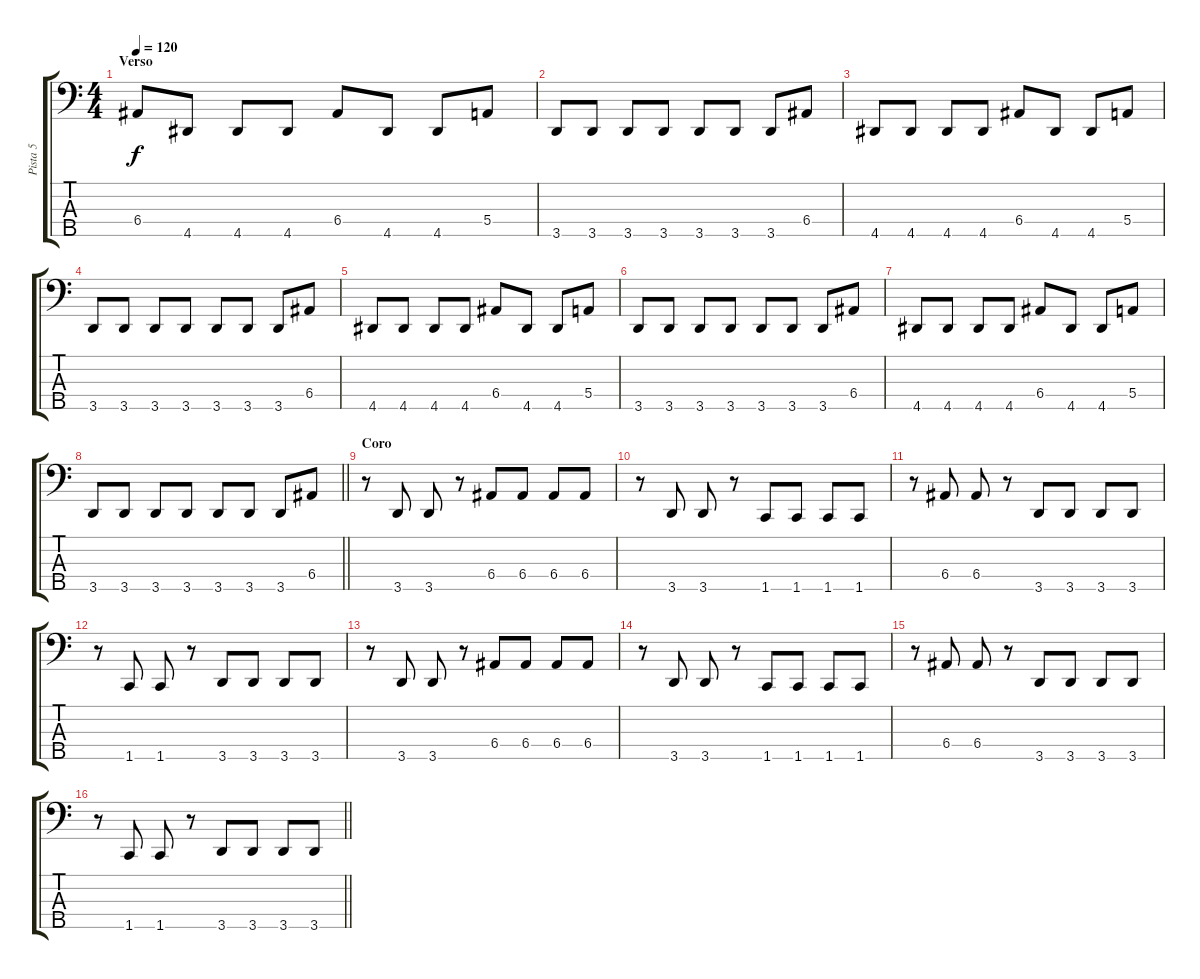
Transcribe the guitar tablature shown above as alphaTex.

\track ("Pista 5" "Pista 5") {instrument electricbasspick}
\staff {score tabs}
\tuning (G2 D2 A1 E1 B0) {hide}
\ts (4 4)
\section ("" "Verso")
\tempo 120
\clef f4
\ks c
6.4.8{dy f} 4.5.8 4.5.8 4.5.8 6.4.8 4.5.8 4.5.8 5.4.8 |
3.5.8 3.5.8 3.5.8 3.5.8 3.5.8 3.5.8 3.5.8 6.4.8 |
4.5.8 4.5.8 4.5.8 4.5.8 6.4.8 4.5.8 4.5.8 5.4.8 |
3.5.8 3.5.8 3.5.8 3.5.8 3.5.8 3.5.8 3.5.8 6.4.8 |
4.5.8 4.5.8 4.5.8 4.5.8 6.4.8 4.5.8 4.5.8 5.4.8 |
3.5.8 3.5.8 3.5.8 3.5.8 3.5.8 3.5.8 3.5.8 6.4.8 |
4.5.8 4.5.8 4.5.8 4.5.8 6.4.8 4.5.8 4.5.8 5.4.8 |
\barLineRight lightlight
3.5.8 3.5.8 3.5.8 3.5.8 3.5.8 3.5.8 3.5.8 6.4.8 |
\section ("" "Coro")
r.8 3.5.8 3.5.8 r.8 6.4.8 6.4.8 6.4.8 6.4.8 |
r.8 3.5.8 3.5.8 r.8 1.5.8 1.5.8 1.5.8 1.5.8 |
r.8 6.4.8 6.4.8 r.8 3.5.8 3.5.8 3.5.8 3.5.8 |
r.8 1.5.8 1.5.8 r.8 3.5.8 3.5.8 3.5.8 3.5.8 |
r.8 3.5.8 3.5.8 r.8 6.4.8 6.4.8 6.4.8 6.4.8 |
r.8 3.5.8 3.5.8 r.8 1.5.8 1.5.8 1.5.8 1.5.8 |
r.8 6.4.8 6.4.8 r.8 3.5.8 3.5.8 3.5.8 3.5.8 |
\barLineRight lightlight
r.8 1.5.8 1.5.8 r.8 3.5.8 3.5.8 3.5.8 3.5.8
